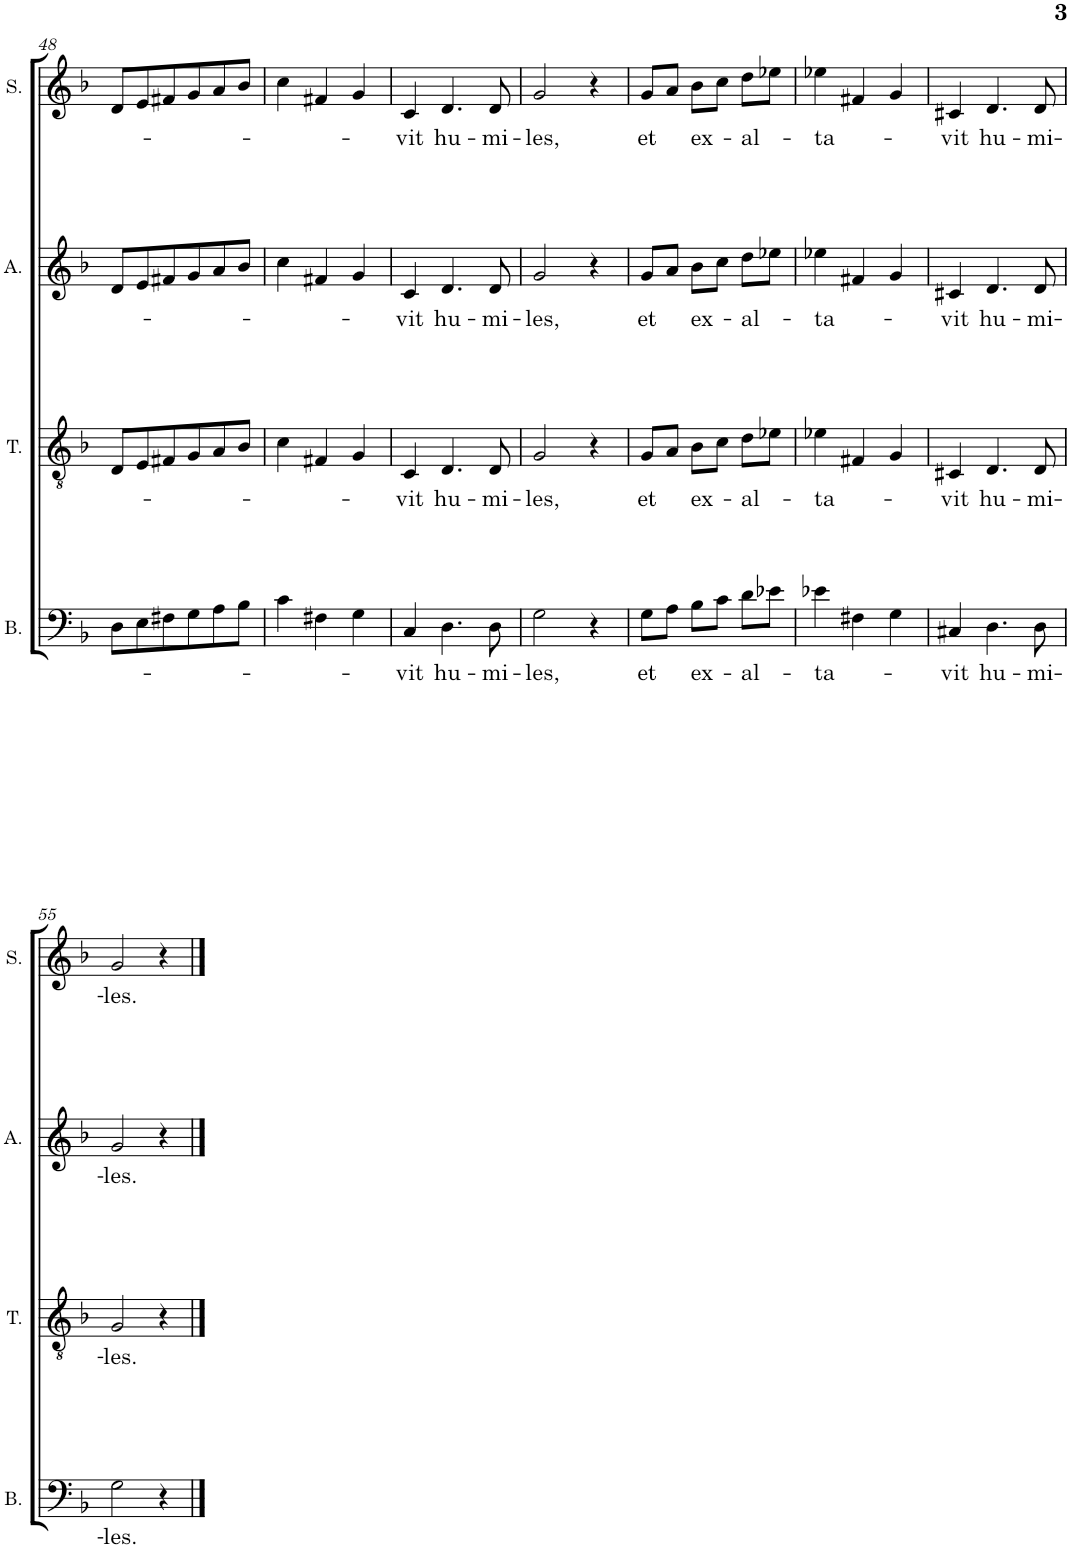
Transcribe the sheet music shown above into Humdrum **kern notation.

**kern	**text	**kern	**text	**kern	**text	**kern	**text
*part4	*part4	*part3	*part3	*part2	*part2	*part1	*part1
*staff4	*staff4	*staff3	*staff3	*staff2	*staff2	*staff1	*staff1
*I"Bass	*	*I"Tenor	*	*I"Alto	*	*I"Soprano	*
*I'B.	*	*I'T.	*	*I'A.	*	*I'S.	*
!!LO:PB:g=z
*clefF4	*	*clefGv2	*	*clefG2	*	*clefG2	*
*k[b-]	*	*k[b-]	*	*k[b-]	*	*k[b-]	*
*M3/4	*	*M3/4	*	*M3/4	*	*M3/4	*
=48	=48	=48	=48	=48	=48	=48	=48
8D\L	.	8D/L	.	8d/L	.	8d/L	.
8E\	.	8E/	.	8e/	.	8e/	.
8F#X\	.	8F#X/	.	8f#X/	.	8f#X/	.
8G\	.	8G/	.	8g/	.	8g/	.
8A\	.	8A/	.	8a/	.	8a/	.
8B-\J	.	8B-/J	.	8b-/J	.	8b-/J	.
=49	=49	=49	=49	=49	=49	=49	=49
4c\	.	4c\	.	4cc\	.	4cc\	.
4F#X\	.	4F#X/	.	4f#X/	.	4f#X/	.
4G\	.	4G/	.	4g/	.	4g/	.
=50	=50	=50	=50	=50	=50	=50	=50
!	!LO:LY:b	!	!LO:LY:b	!	!LO:LY:b	!	!LO:LY:b
4C/	-vit	4C/	-vit	4c/	-vit	4c/	-vit
!	!LO:LY:b	!	!LO:LY:b	!	!LO:LY:b	!	!LO:LY:b
4.D\	hu-	4.D/	hu-	4.d/	hu-	4.d/	hu-
!	!LO:LY:b	!	!LO:LY:b	!	!LO:LY:b	!	!LO:LY:b
8D\	-mi-	8D/	-mi-	8d/	-mi-	8d/	-mi-
=51	=51	=51	=51	=51	=51	=51	=51
!	!LO:LY:b	!	!LO:LY:b	!	!LO:LY:b	!	!LO:LY:b
2G\	-les,	2G/	-les,	2g/	-les,	2g/	-les,
4r	.	4r	.	4r	.	4r	.
=52	=52	=52	=52	=52	=52	=52	=52
!	!LO:LY:b	!	!LO:LY:b	!	!LO:LY:b	!	!LO:LY:b
8G\L	et	8G/L	et	8g/L	et	8g/L	et
8A\J	.	8A/J	.	8a/J	.	8a/J	.
!	!LO:LY:b	!	!LO:LY:b	!	!LO:LY:b	!	!LO:LY:b
8B-\L	ex-	8B-\L	ex-	8b-\L	ex-	8b-\L	ex-
8c\J	.	8c\J	.	8cc\J	.	8cc\J	.
!	!LO:LY:b	!	!LO:LY:b	!	!LO:LY:b	!	!LO:LY:b
8d\L	-al-	8d\L	-al-	8dd\L	-al-	8dd\L	-al-
8e-X\J	.	8e-X\J	.	8ee-X\J	.	8ee-X\J	.
=53	=53	=53	=53	=53	=53	=53	=53
!	!LO:LY:b	!	!LO:LY:b	!	!LO:LY:b	!	!LO:LY:b
4e-X\	-ta-	4e-X\	-ta-	4ee-X\	-ta-	4ee-X\	-ta-
4F#X\	.	4F#X/	.	4f#X/	.	4f#X/	.
4G\	.	4G/	.	4g/	.	4g/	.
=54	=54	=54	=54	=54	=54	=54	=54
!	!LO:LY:b	!	!LO:LY:b	!	!LO:LY:b	!	!LO:LY:b
4C#X/	-vit	4C#X/	-vit	4c#X/	-vit	4c#X/	-vit
!	!LO:LY:b	!	!LO:LY:b	!	!LO:LY:b	!	!LO:LY:b
4.D\	hu-	4.D/	hu-	4.d/	hu-	4.d/	hu-
!	!LO:LY:b	!	!LO:LY:b	!	!LO:LY:b	!	!LO:LY:b
8D\	-mi-	8D/	-mi-	8d/	-mi-	8d/	-mi-
!!LO:LB:g=z
=55	=55	=55	=55	=55	=55	=55	=55
!	!LO:LY:b	!	!LO:LY:b	!	!LO:LY:b	!	!LO:LY:b
2G\	-les.	2G/	-les.	2g/	-les.	2g/	-les.
4r	.	4r	.	4r	.	4r	.
==	==	==	==	==	==	==	==
*-	*-	*-	*-	*-	*-	*-	*-
